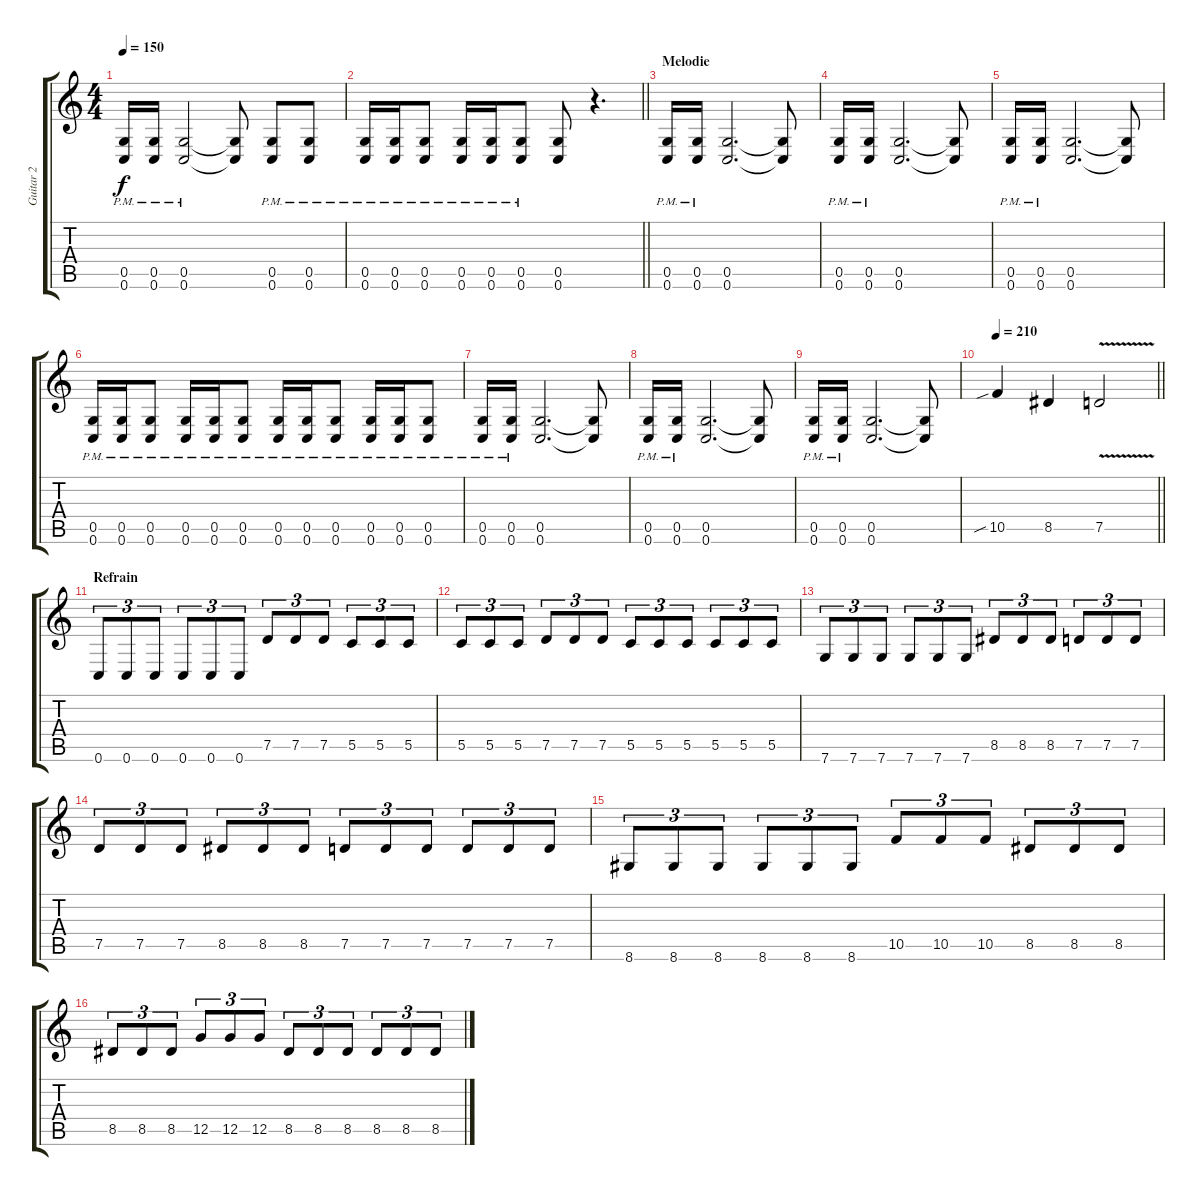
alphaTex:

\track ("Guitar 2" "Guitar 2") {instrument overdrivenguitar}
\staff {score tabs}
\tuning (D4 A3 F3 C3 G2 C2) {hide}
\ts (4 4)
\tempo 150
\clef g2
\ks c
(0.5{pm} 0.6{pm}).16{dy f} (0.5{pm} 0.6{pm}).16 (0.5{pm} 0.6{pm}).2 (0.5{t} 0.6{t}).8 (0.5{pm} 0.6{pm}).8 (0.5{pm} 0.6{pm}).8 |
\barLineRight lightlight
(0.5{pm} 0.6{pm}).16 (0.5{pm} 0.6{pm}).16 (0.5{pm} 0.6{pm}).8 (0.5{pm} 0.6{pm}).16 (0.5{pm} 0.6{pm}).16 (0.5{pm} 0.6{pm}).8 (0.5 0.6).8 r.4{d} |
\section ("" "Melodie")
(0.5{pm} 0.6{pm}).16 (0.5{pm} 0.6{pm}).16 (0.5 0.6).2{d} (0.5{t} 0.6{t}).8 |
(0.5{pm} 0.6{pm}).16 (0.5{pm} 0.6{pm}).16 (0.5 0.6).2{d} (0.5{t} 0.6{t}).8 |
(0.5{pm} 0.6{pm}).16 (0.5{pm} 0.6{pm}).16 (0.5 0.6).2{d} (0.5{t} 0.6{t}).8 |
(0.5{pm} 0.6{pm}).16 (0.5{pm} 0.6{pm}).16 (0.5{pm} 0.6{pm}).8 (0.5{pm} 0.6{pm}).16 (0.5{pm} 0.6{pm}).16 (0.5{pm} 0.6{pm}).8 (0.5{pm} 0.6{pm}).16 (0.5{pm} 0.6{pm}).16 (0.5{pm} 0.6{pm}).8 (0.5{pm} 0.6{pm}).16 (0.5{pm} 0.6{pm}).16 (0.5{pm} 0.6{pm}).8 |
(0.5{pm} 0.6{pm}).16 (0.5{pm} 0.6{pm}).16 (0.5 0.6).2{d} (0.5{t} 0.6{t}).8 |
(0.5{pm} 0.6{pm}).16 (0.5{pm} 0.6{pm}).16 (0.5 0.6).2{d} (0.5{t} 0.6{t}).8 |
(0.5{pm} 0.6{pm}).16 (0.5{pm} 0.6{pm}).16 (0.5 0.6).2{d} (0.5{t} 0.6{t}).8 |
\tempo 210
\barLineRight lightlight
10.5{sib}.4 8.5.4 7.5{v}.2 |
\section ("" "Refrain")
0.6.8{tu (3 2)} 0.6.8{tu (3 2)} 0.6.8{tu (3 2)} 0.6.8{tu (3 2)} 0.6.8{tu (3 2)} 0.6.8{tu (3 2)} 7.5.8{tu (3 2)} 7.5.8{tu (3 2)} 7.5.8{tu (3 2)} 5.5.8{tu (3 2)} 5.5.8{tu (3 2)} 5.5.8{tu (3 2)} |
5.5.8{tu (3 2)} 5.5.8{tu (3 2)} 5.5.8{tu (3 2)} 7.5.8{tu (3 2)} 7.5.8{tu (3 2)} 7.5.8{tu (3 2)} 5.5.8{tu (3 2)} 5.5.8{tu (3 2)} 5.5.8{tu (3 2)} 5.5.8{tu (3 2)} 5.5.8{tu (3 2)} 5.5.8{tu (3 2)} |
7.6.8{tu (3 2)} 7.6.8{tu (3 2)} 7.6.8{tu (3 2)} 7.6.8{tu (3 2)} 7.6.8{tu (3 2)} 7.6.8{tu (3 2)} 8.5.8{tu (3 2)} 8.5.8{tu (3 2)} 8.5.8{tu (3 2)} 7.5.8{tu (3 2)} 7.5.8{tu (3 2)} 7.5.8{tu (3 2)} |
7.5.8{tu (3 2)} 7.5.8{tu (3 2)} 7.5.8{tu (3 2)} 8.5.8{tu (3 2)} 8.5.8{tu (3 2)} 8.5.8{tu (3 2)} 7.5.8{tu (3 2)} 7.5.8{tu (3 2)} 7.5.8{tu (3 2)} 7.5.8{tu (3 2)} 7.5.8{tu (3 2)} 7.5.8{tu (3 2)} |
8.6.8{tu (3 2)} 8.6.8{tu (3 2)} 8.6.8{tu (3 2)} 8.6.8{tu (3 2)} 8.6.8{tu (3 2)} 8.6.8{tu (3 2)} 10.5.8{tu (3 2)} 10.5.8{tu (3 2)} 10.5.8{tu (3 2)} 8.5.8{tu (3 2)} 8.5.8{tu (3 2)} 8.5.8{tu (3 2)} |
8.5.8{tu (3 2)} 8.5.8{tu (3 2)} 8.5.8{tu (3 2)} 12.5.8{tu (3 2)} 12.5.8{tu (3 2)} 12.5.8{tu (3 2)} 8.5.8{tu (3 2)} 8.5.8{tu (3 2)} 8.5.8{tu (3 2)} 8.5.8{tu (3 2)} 8.5.8{tu (3 2)} 8.5.8{tu (3 2)}
